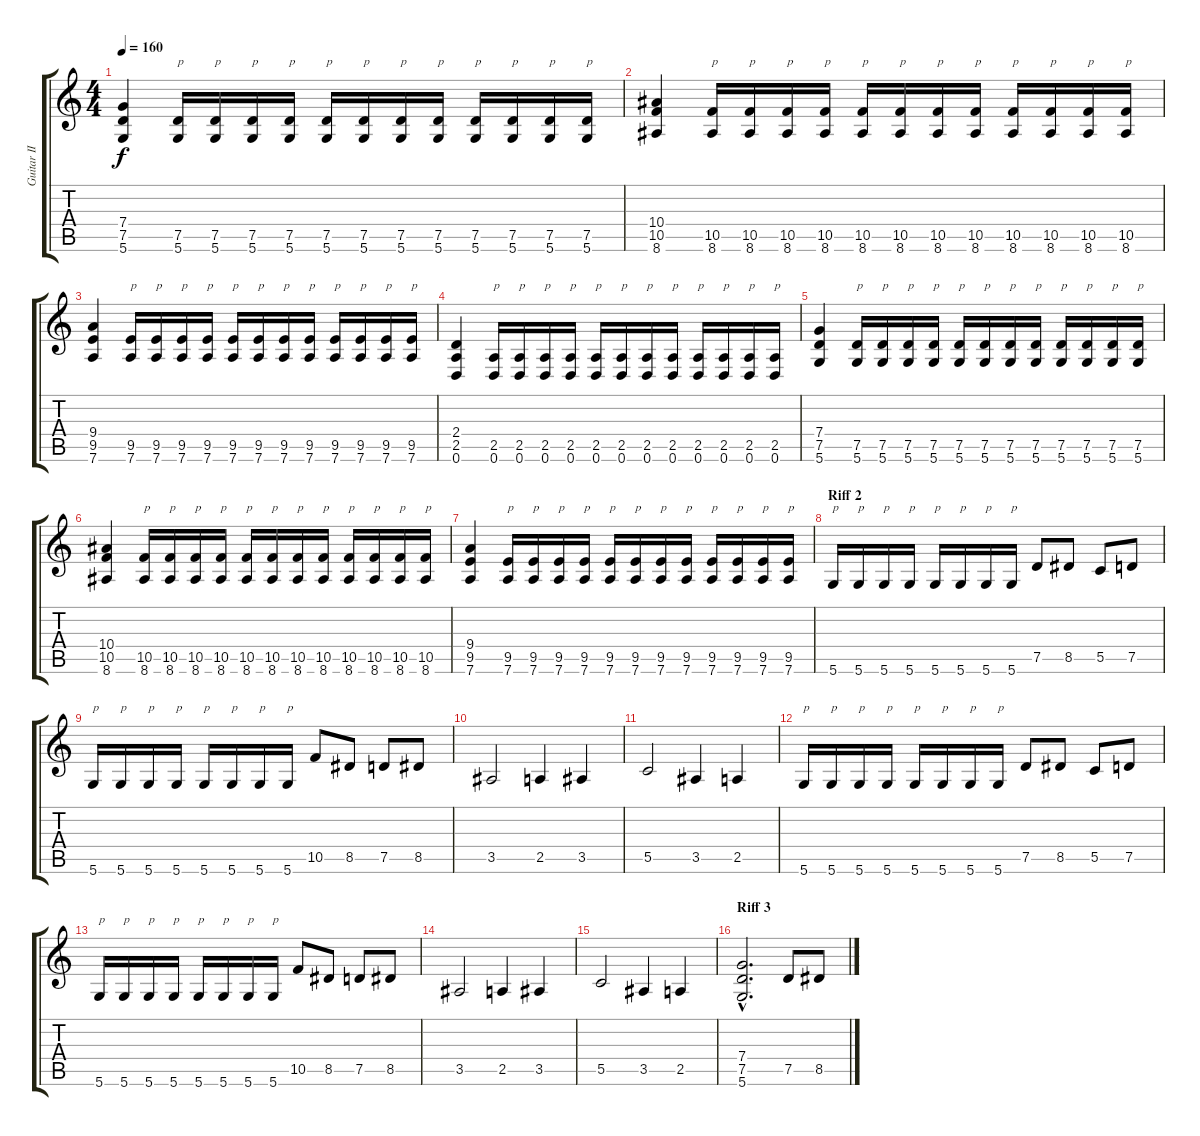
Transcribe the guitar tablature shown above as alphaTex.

\track ("Guitar II" "Guitar II") {instrument distortionguitar}
\staff {score tabs}
\tuning (D4 A3 F3 C3 G2 D2) {hide}
\ts (4 4)
\tempo 160
\clef g2
\ks c
(7.4 7.5 5.6).4{dy f} (7.5 5.6).16{txt "p"} (7.5 5.6).16{txt "p"} (7.5 5.6).16{txt "p"} (7.5 5.6).16{txt "p"} (7.5 5.6).16{txt "p"} (7.5 5.6).16{txt "p"} (7.5 5.6).16{txt "p"} (7.5 5.6).16{txt "p"} (7.5 5.6).16{txt "p"} (7.5 5.6).16{txt "p"} (7.5 5.6).16{txt "p"} (7.5 5.6).16{txt "p"} |
(10.4 10.5 8.6).4 (10.5 8.6).16{txt "p"} (10.5 8.6).16{txt "p"} (10.5 8.6).16{txt "p"} (10.5 8.6).16{txt "p"} (10.5 8.6).16{txt "p"} (10.5 8.6).16{txt "p"} (10.5 8.6).16{txt "p"} (10.5 8.6).16{txt "p"} (10.5 8.6).16{txt "p"} (10.5 8.6).16{txt "p"} (10.5 8.6).16{txt "p"} (10.5 8.6).16{txt "p"} |
(9.4 9.5 7.6).4 (9.5 7.6).16{txt "p"} (9.5 7.6).16{txt "p"} (9.5 7.6).16{txt "p"} (9.5 7.6).16{txt "p"} (9.5 7.6).16{txt "p"} (9.5 7.6).16{txt "p"} (9.5 7.6).16{txt "p"} (9.5 7.6).16{txt "p"} (9.5 7.6).16{txt "p"} (9.5 7.6).16{txt "p"} (9.5 7.6).16{txt "p"} (9.5 7.6).16{txt "p"} |
(2.4 2.5 0.6).4 (2.5 0.6).16{txt "p"} (2.5 0.6).16{txt "p"} (2.5 0.6).16{txt "p"} (2.5 0.6).16{txt "p"} (2.5 0.6).16{txt "p"} (2.5 0.6).16{txt "p"} (2.5 0.6).16{txt "p"} (2.5 0.6).16{txt "p"} (2.5 0.6).16{txt "p"} (2.5 0.6).16{txt "p"} (2.5 0.6).16{txt "p"} (2.5 0.6).16{txt "p"} |
(7.4 7.5 5.6).4 (7.5 5.6).16{txt "p"} (7.5 5.6).16{txt "p"} (7.5 5.6).16{txt "p"} (7.5 5.6).16{txt "p"} (7.5 5.6).16{txt "p"} (7.5 5.6).16{txt "p"} (7.5 5.6).16{txt "p"} (7.5 5.6).16{txt "p"} (7.5 5.6).16{txt "p"} (7.5 5.6).16{txt "p"} (7.5 5.6).16{txt "p"} (7.5 5.6).16{txt "p"} |
(10.4 10.5 8.6).4 (10.5 8.6).16{txt "p"} (10.5 8.6).16{txt "p"} (10.5 8.6).16{txt "p"} (10.5 8.6).16{txt "p"} (10.5 8.6).16{txt "p"} (10.5 8.6).16{txt "p"} (10.5 8.6).16{txt "p"} (10.5 8.6).16{txt "p"} (10.5 8.6).16{txt "p"} (10.5 8.6).16{txt "p"} (10.5 8.6).16{txt "p"} (10.5 8.6).16{txt "p"} |
(9.4 9.5 7.6).4 (9.5 7.6).16{txt "p"} (9.5 7.6).16{txt "p"} (9.5 7.6).16{txt "p"} (9.5 7.6).16{txt "p"} (9.5 7.6).16{txt "p"} (9.5 7.6).16{txt "p"} (9.5 7.6).16{txt "p"} (9.5 7.6).16{txt "p"} (9.5 7.6).16{txt "p"} (9.5 7.6).16{txt "p"} (9.5 7.6).16{txt "p"} (9.5 7.6).16{txt "p"} |
\section ("" "Riff 2")
5.6.16{txt "p"} 5.6.16{txt "p"} 5.6.16{txt "p"} 5.6.16{txt "p"} 5.6.16{txt "p"} 5.6.16{txt "p"} 5.6.16{txt "p"} 5.6.16{txt "p"} 7.5.8 8.5.8 5.5.8 7.5.8 |
5.6.16{txt "p"} 5.6.16{txt "p"} 5.6.16{txt "p"} 5.6.16{txt "p"} 5.6.16{txt "p"} 5.6.16{txt "p"} 5.6.16{txt "p"} 5.6.16{txt "p"} 10.5.8 8.5.8 7.5.8 8.5.8 |
3.5.2 2.5.4 3.5.4 |
5.5.2 3.5.4 2.5.4 |
5.6.16{txt "p"} 5.6.16{txt "p"} 5.6.16{txt "p"} 5.6.16{txt "p"} 5.6.16{txt "p"} 5.6.16{txt "p"} 5.6.16{txt "p"} 5.6.16{txt "p"} 7.5.8 8.5.8 5.5.8 7.5.8 |
5.6.16{txt "p"} 5.6.16{txt "p"} 5.6.16{txt "p"} 5.6.16{txt "p"} 5.6.16{txt "p"} 5.6.16{txt "p"} 5.6.16{txt "p"} 5.6.16{txt "p"} 10.5.8 8.5.8 7.5.8 8.5.8 |
3.5.2 2.5.4 3.5.4 |
5.5.2 3.5.4 2.5.4 |
\section ("" "Riff 3")
(7.4{hac} 7.5{hac} 5.6{hac}).2{d} 7.5.8 8.5.8
